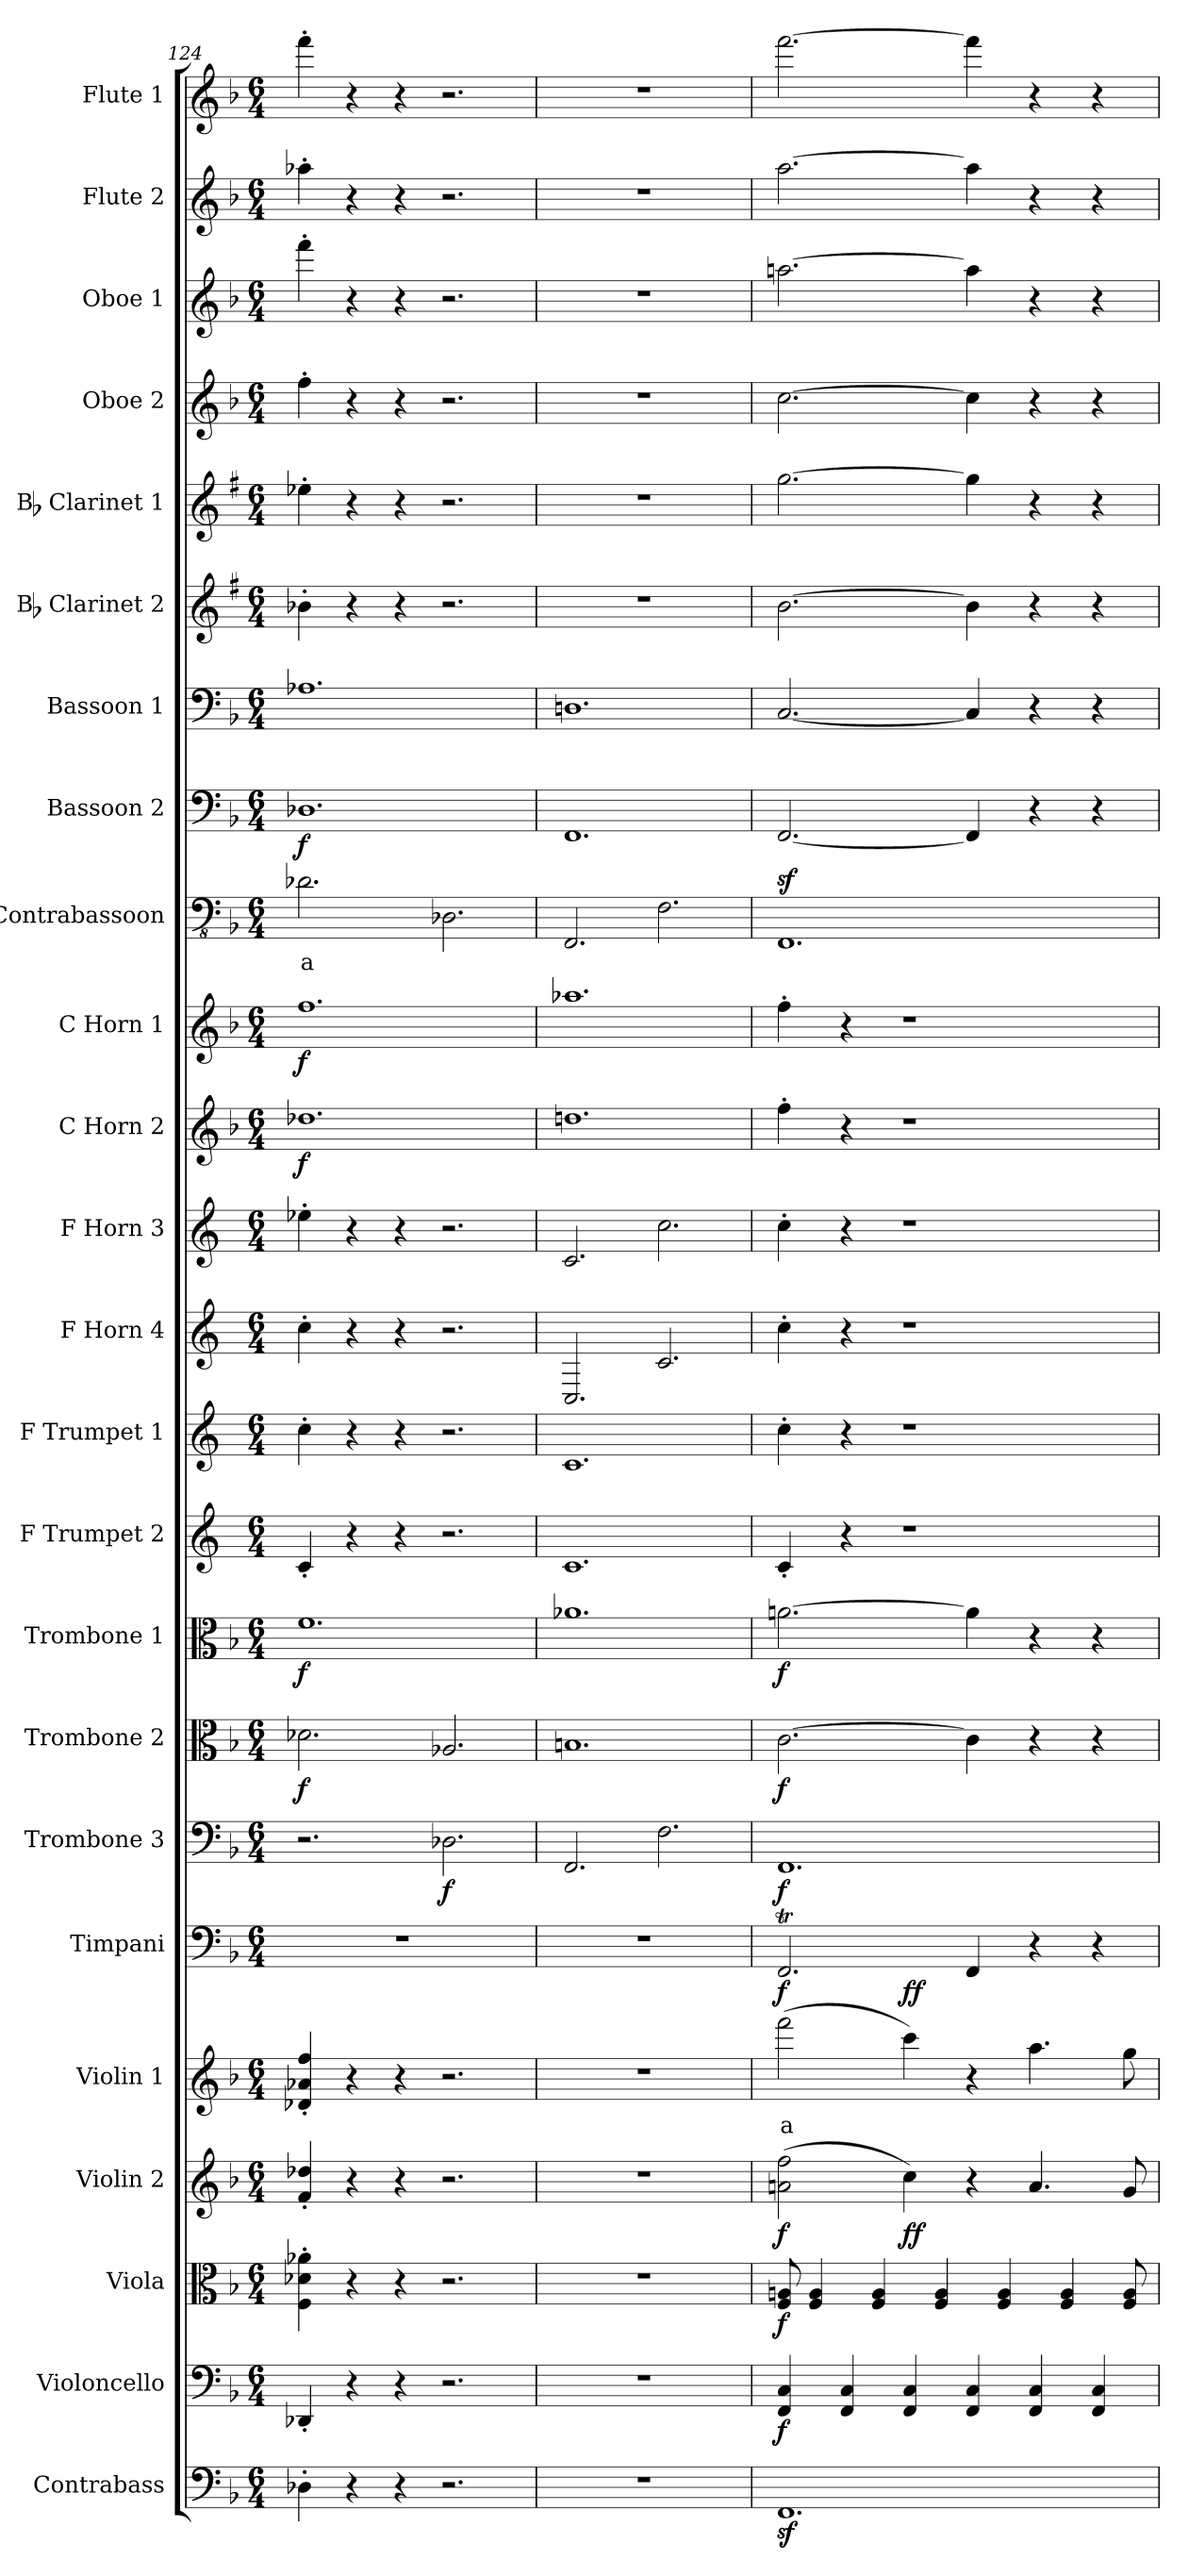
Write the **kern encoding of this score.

**kern	**kern	**dynam	**kern	**dynam	**kern	**dynam	**kern	**text	**dynam	**kern	**kern	**dynam	**kern	**dynam	**kern	**dynam	**kern	**kern	**kern	**kern	**kern	**dynam	**kern	**dynam	**kern	**text	**dynam	**kern	**kern	**kern	**kern	**kern	**kern	**kern	**kern
*part24	*part23	*part23	*part22	*part22	*part21	*part21	*part20	*part20	*part20	*part19	*part18	*part18	*part17	*part17	*part16	*part16	*part15	*part14	*part13	*part12	*part11	*part11	*part10	*part10	*part9	*part9	*part9	*part8	*part7	*part6	*part5	*part4	*part3	*part2	*part1
*staff24	*staff23	*staff23	*staff22	*staff22	*staff21	*staff21	*staff20	*staff20	*staff20	*staff19	*staff18	*staff18	*staff17	*staff17	*staff16	*staff16	*staff15	*staff14	*staff13	*staff12	*staff11	*staff11	*staff10	*staff10	*staff9	*staff9	*staff9	*staff8	*staff7	*staff6	*staff5	*staff4	*staff3	*staff2	*staff1
*I"Contrabass	*I"Violoncello	*	*I"Viola	*	*I"Violin 2	*	*I"Violin 1	*	*	*I"Timpani	*I"Trombone 3	*	*I"Trombone 2	*	*I"Trombone 1	*	*I"F Trumpet 2	*I"F Trumpet 1	*I"F Horn 4	*I"F Horn 3	*I"C Horn 2	*	*I"C Horn 1	*	*I"Contrabassoon	*	*	*I"Bassoon 2	*I"Bassoon 1	*I"Bb Clarinet 2	*I"Bb Clarinet 1	*I"Oboe 2	*I"Oboe 1	*I"Flute 2	*I"Flute 1
*I'Cb	*I'Vc	*	*I'Vla	*	*I'Vln 2	*	*I'Vln 1	*	*	*I'Timp	*I'Trb 3	*	*I'Trb 2	*	*I'Trb 1	*	*I'Tpt 2	*I'Tpt 1	*I'Hn 4	*I'Hn 3	*I'Hn 2	*	*I'Hn 1	*	*I'C Bsn	*	*	*I'Bsn 2	*I'Bsn 1	*I'Cl 2	*I'Cl 1	*I'Ob 2	*I'Ob 1	*I'Fl 2	*I'Fl 1
*clefF4	*clefF4	*	*clefC3	*	*clefG2	*	*clefG2	*	*	*clefF4	*clefF4	*	*clefC3	*	*clefC3	*	*clefG2	*clefG2	*clefG2	*clefG2	*clefG2	*	*clefG2	*	*clefFv4	*	*	*clefF4	*clefF4	*clefG2	*clefG2	*clefG2	*clefG2	*clefG2	*clefG2
*ITrd7c12	*	*	*	*	*	*	*	*	*	*	*	*	*	*	*	*	*ITrd-3c-5	*ITrd-3c-5	*ITrd4c7	*ITrd4c7	*ITrd7c12	*	*ITrd7c12	*	*	*	*	*	*	*ITrd1c2	*ITrd1c2	*	*	*	*
*k[b-]	*k[b-]	*	*k[b-]	*	*k[b-]	*	*k[b-]	*	*	*k[b-]	*k[b-]	*	*k[b-]	*	*k[b-]	*	*k[b-]	*k[b-]	*k[b-]	*k[b-]	*k[b-]	*	*k[b-]	*	*k[b-]	*	*	*k[b-]	*k[b-]	*k[b-]	*k[b-]	*k[b-]	*k[b-]	*k[b-]	*k[b-]
*M6/4	*M6/4	*	*M6/4	*	*M6/4	*	*M6/4	*	*	*M6/4	*M6/4	*	*M6/4	*	*M6/4	*	*M6/4	*M6/4	*M6/4	*M6/4	*M6/4	*	*M6/4	*	*M6/4	*	*	*M6/4	*M6/4	*M6/4	*M6/4	*M6/4	*M6/4	*M6/4	*M6/4
=124	=124	=124	=124	=124	=124	=124	=124	=124	=124	=124	=124	=124	=124	=124	=124	=124	=124	=124	=124	=124	=124	=124	=124	=124	=124	=124	=124	=124	=124	=124	=124	=124	=124	=124	=124
!	!	!	!	!	!	!	!	!	!	!	!	!	!	!LO:DY:b	!	!LO:DY:b	!	!	!	!	!	!LO:DY:b	!	!LO:DY:b	!	!LO:LY:b:color=#FF0000	!LO:DY:b	!	!	!	!	!	!	!	!
4DD-X'\	4DD-X'/	.	4F\' 4d-X\' 4a-X\'	.	4f/' 4dd-X/'	.	4d-X/' 4a-X/' 4ff/'	.	.	1.r	2.r	.	2.d-X\	f	1.f	f	4f'/	4ff'\	4f'\	4a-X'\	1.d-X	f	1.f	f	2.D-X\	a	f	1.D-X	1.A-X	4a-X'\	4dd-X'\	4ff'\	4fff'\	4aa-X'\	4fff'\
4r	4r	.	4r	.	4r	.	4r	.	.	.	.	.	.	.	.	.	4r	4r	4r	4r	.	.	.	.	.	.	.	.	.	4r	4r	4r	4r	4r	4r
4r	4r	.	4r	.	4r	.	4r	.	.	.	.	.	.	.	.	.	4r	4r	4r	4r	.	.	.	.	.	.	.	.	.	4r	4r	4r	4r	4r	4r
!	!	!	!	!	!	!	!	!	!	!	!	!LO:DY:b	!	!	!	!	!	!	!	!	!	!	!	!	!	!	!	!	!	!	!	!	!	!	!
2.r	2.r	.	2.r	.	2.r	.	2.r	.	.	.	2.D-X\	f	2.A-X/	.	.	.	2.r	2.r	2.r	2.r	.	.	.	.	2.DD-X\	.	.	.	.	2.r	2.r	2.r	2.r	2.r	2.r
!!LO:PB:g=z
=125	=125	=125	=125	=125	=125	=125	=125	=125	=125	=125	=125	=125	=125	=125	=125	=125	=125	=125	=125	=125	=125	=125	=125	=125	=125	=125	=125	=125	=125	=125	=125	=125	=125	=125	=125
1.r	1.r	.	1.r	.	1.r	.	1.r	.	.	1.r	2.FF/	.	1.Bn	.	1.a-X	.	1.f	1.f	2.FF/	2.F/	1.dn	.	1.a-X	.	2.FFF/	.	.	1.FF	1.Dn	1.r	1.r	1.r	1.r	1.r	1.r
.	.	.	.	.	.	.	.	.	.	.	2.F\	.	.	.	.	.	.	.	2.F/	2.f\	.	.	.	.	2.FF\	.	.	.	.	.	.	.	.	.	.
=126	=126	=126	=126	=126	=126	=126	=126	=126	=126	=126	=126	=126	=126	=126	=126	=126	=126	=126	=126	=126	=126	=126	=126	=126	=126	=126	=126	=126	=126	=126	=126	=126	=126	=126	=126
!	!	!LO:DY:b	!	!LO:DY:b	!	!LO:DY:b	!	!LO:LY:b:color=#FF0000	!LO:DY:b	!	!	!LO:DY:b	!	!LO:DY:b	!	!LO:DY:b	!	!	!	!	!	!	!	!	!	!	!	!	!	!	!	!	!	!	!
1.FFFz<	4FF/ 4C/	f	8F/ 8An/	f	(2an\ 2ff\	f	(2fff\	a	f	2.FFT/	1.FF	f	[2.c\	f	[2.an\	f	4f'/	4ff'\	4f'\	4f'\	4f'\	.	4f'\	.	1.FFFz<	.	.	[2.FF/	[2.C/	[2.a\	[2.ff\	[2.cc\	[2.aan\	[2.aa\	[2.fff\
.	.	.	4F/ 4A/	.	.	.	.	.	.	.	.	.	.	.	.	.	.	.	.	.	.	.	.	.	.	.	.	.	.	.	.	.	.	.	.
.	4FF/ 4C/	.	.	.	.	.	.	.	.	.	.	.	.	.	.	.	4r	4r	4r	4r	4r	.	4r	.	.	.	.	.	.	.	.	.	.	.	.
.	.	.	4F/ 4A/	.	.	.	.	.	.	.	.	.	.	.	.	.	.	.	.	.	.	.	.	.	.	.	.	.	.	.	.	.	.	.	.
!	!	!	!	!	!	!LO:DY:b	!	!	!LO:DY:b	!	!	!	!	!	!	!	!	!	!	!	!	!	!	!	!	!	!	!	!	!	!	!	!	!	!
.	4FF/ 4C/	.	.	.	4cc\)	ff	4ccc\)	.	ff	.	.	.	.	.	.	.	1r	1r	1r	1r	1r	.	1r	.	.	.	.	.	.	.	.	.	.	.	.
.	.	.	4F/ 4A/	.	.	.	.	.	.	.	.	.	.	.	.	.	.	.	.	.	.	.	.	.	.	.	.	.	.	.	.	.	.	.	.
.	4FF/ 4C/	.	.	.	4r	.	4r	.	.	4FF/	.	.	4c\]	.	4a\]	.	.	.	.	.	.	.	.	.	.	.	.	4FF/]	4C/]	4a\]	4ff\]	4cc\]	4aan\]	4aa\]	4fff\]
.	.	.	4F/ 4A/	.	.	.	.	.	.	.	.	.	.	.	.	.	.	.	.	.	.	.	.	.	.	.	.	.	.	.	.	.	.	.	.
.	4FF/ 4C/	.	.	.	4.a/	.	4.aa\	.	.	4r	.	.	4r	.	4r	.	.	.	.	.	.	.	.	.	.	.	.	4r	4r	4r	4r	4r	4r	4r	4r
.	.	.	4F/ 4A/	.	.	.	.	.	.	.	.	.	.	.	.	.	.	.	.	.	.	.	.	.	.	.	.	.	.	.	.	.	.	.	.
.	4FF/ 4C/	.	.	.	.	.	.	.	.	4r	.	.	4r	.	4r	.	.	.	.	.	.	.	.	.	.	.	.	4r	4r	4r	4r	4r	4r	4r	4r
.	.	.	8F/ 8A/	.	8g/	.	8gg\	.	.	.	.	.	.	.	.	.	.	.	.	.	.	.	.	.	.	.	.	.	.	.	.	.	.	.	.
=	=	=	=	=	=	=	=	=	=	=	=	=	=	=	=	=	=	=	=	=	=	=	=	=	=	=	=	=	=	=	=	=	=	=	=
*-	*-	*-	*-	*-	*-	*-	*-	*-	*-	*-	*-	*-	*-	*-	*-	*-	*-	*-	*-	*-	*-	*-	*-	*-	*-	*-	*-	*-	*-	*-	*-	*-	*-	*-	*-
